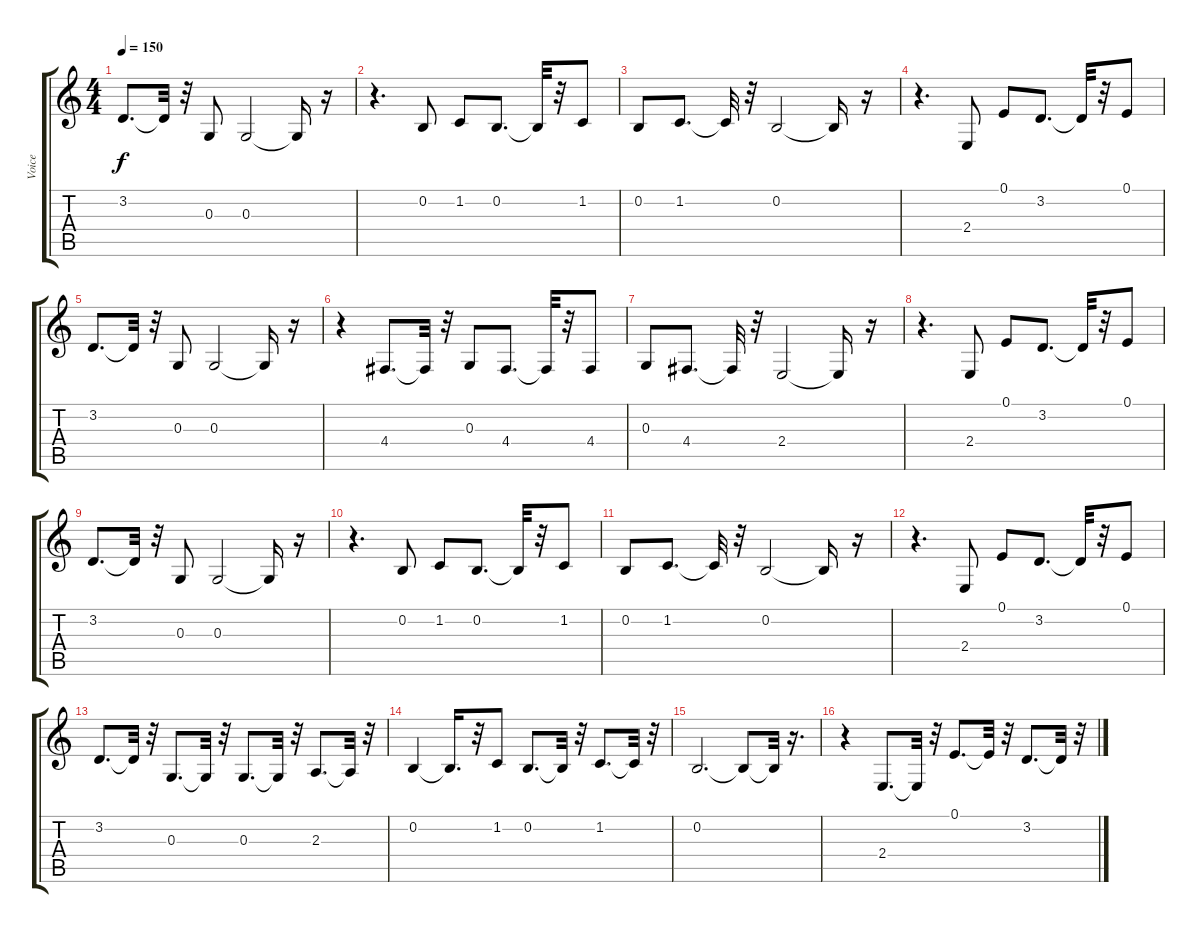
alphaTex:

\track ("Voice" "Voice") {instrument fx5brightness}
\staff {score tabs}
\tuning (E4 B3 G3 D3 A2 E2) {hide}
\ts (4 4)
\tempo 150
\clef g2
\ks c
3.2.8{d dy f} 3.2{t}.32 r.32 0.3.8 0.3.2 0.3{t}.16 r.16 |
r.4{d} 0.2.8 1.2.8 0.2.8{d} 0.2{t}.32 r.32 1.2.8 |
0.2.8 1.2.8{d} 1.2{t}.32 r.32 0.2.2 0.2{t}.16 r.16 |
r.4{d} 2.4.8 0.1.8 3.2.8{d} 3.2{t}.32 r.32 0.1.8 |
3.2.8{d} 3.2{t}.32 r.32 0.3.8 0.3.2 0.3{t}.16 r.16 |
r.4 4.4.8{d} 4.4{t}.32 r.32 0.3.8 4.4.8{d} 4.4{t}.32 r.32 4.4.8 |
0.3.8 4.4.8{d} 4.4{t}.32 r.32 2.4.2 2.4{t}.16 r.16 |
r.4{d} 2.4.8 0.1.8 3.2.8{d} 3.2{t}.32 r.32 0.1.8 |
3.2.8{d} 3.2{t}.32 r.32 0.3.8 0.3.2 0.3{t}.16 r.16 |
r.4{d} 0.2.8 1.2.8 0.2.8{d} 0.2{t}.32 r.32 1.2.8 |
0.2.8 1.2.8{d} 1.2{t}.32 r.32 0.2.2 0.2{t}.16 r.16 |
r.4{d} 2.4.8 0.1.8 3.2.8{d} 3.2{t}.32 r.32 0.1.8 |
3.2.8{d} 3.2{t}.32 r.32 0.3.8{d} 0.3{t}.32 r.32 0.3.8{d} 0.3{t}.32 r.32 2.3.8{d} 2.3{t}.32 r.32 |
0.2.4 0.2{t}.16{d} r.32 1.2.8 0.2.8{d} 0.2{t}.32 r.32 1.2.8{d} 1.2{t}.32 r.32 |
0.2.2{d} 0.2{t}.8 0.2{t}.32 r.16{d} |
r.4 2.4.8{d} 2.4{t}.32 r.32 0.1.8{d} 0.1{t}.32 r.32 3.2.8{d} 3.2{t}.32 r.32
